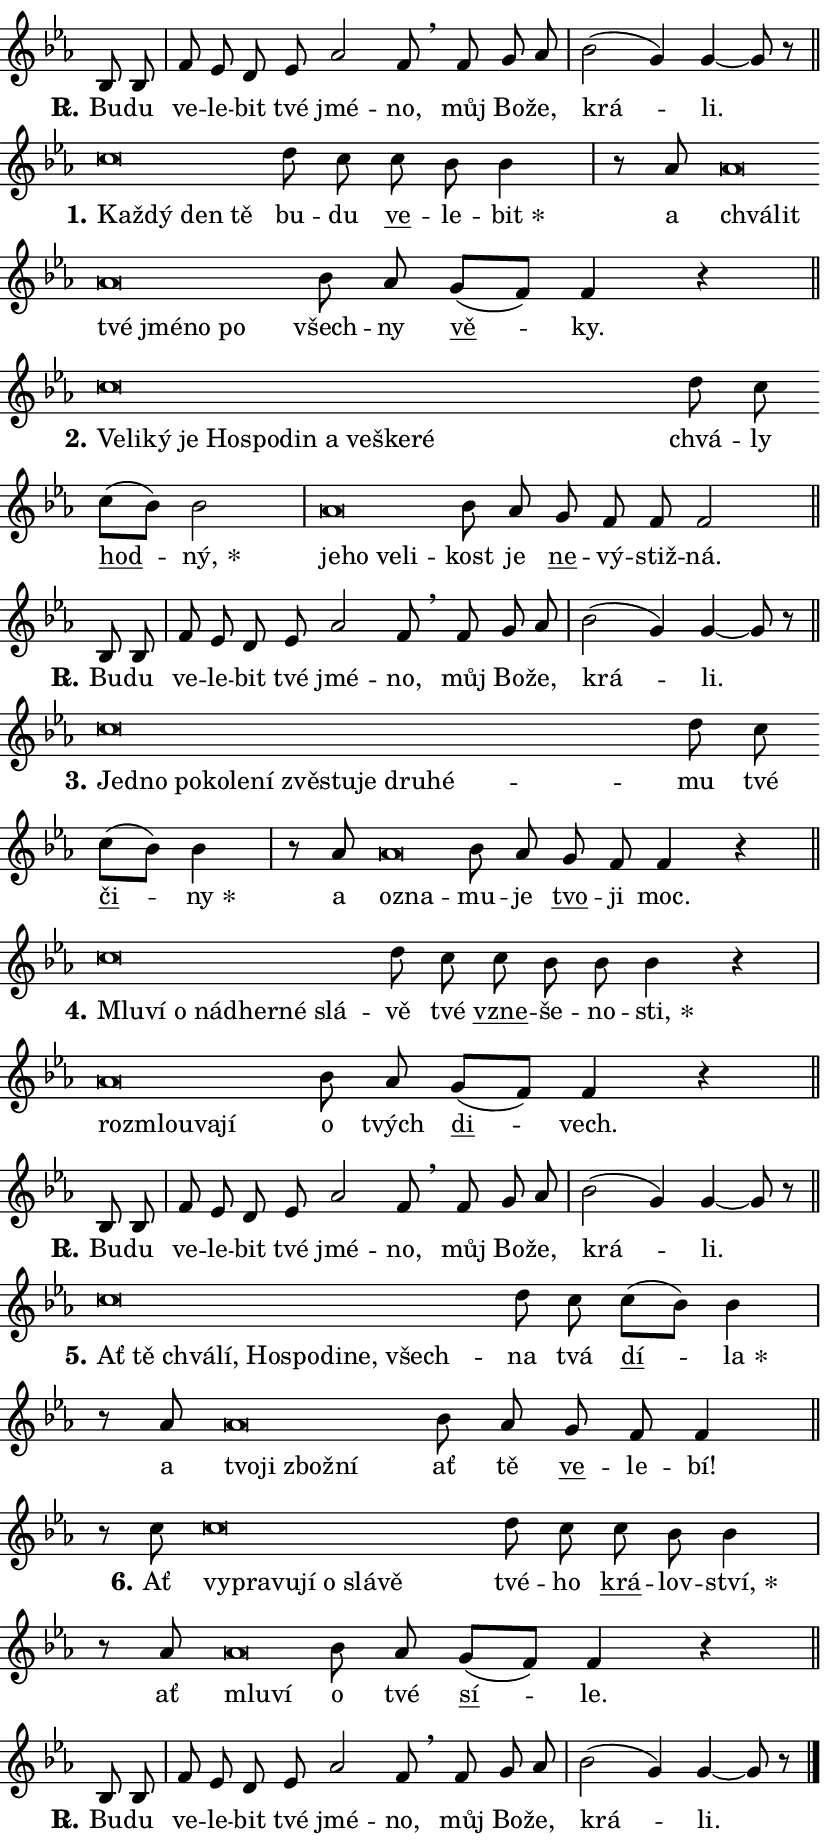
\version "2.24.0"
\header { tagline = "" }
\paper {
  indent = 0\cm
  top-margin = 0\cm
  right-margin = 0.13\cm % to fit lyric hyphens
  bottom-margin = 0\cm
  left-margin = 0\cm
  paper-width = 14\cm
  page-breaking = #ly:one-page-breaking
  system-system-spacing.basic-distance = #11
  score-system-spacing.basic-distance = #11
  ragged-last = ##f
}


%% Author: Thomas Morley
%% https://lists.gnu.org/archive/html/lilypond-user/2020-05/msg00002.html
#(define (line-position grob)
"Returns position of @var[grob} in current system:
   @code{'start}, if at first time-step
   @code{'end}, if at last time-step
   @code{'middle} otherwise
"
  (let* ((col (ly:item-get-column grob))
         (ln (ly:grob-object col 'left-neighbor))
         (rn (ly:grob-object col 'right-neighbor))
         (col-to-check-left (if (ly:grob? ln) ln col))
         (col-to-check-right (if (ly:grob? rn) rn col))
         (break-dir-left
           (and
             (ly:grob-property col-to-check-left 'non-musical #f)
             (ly:item-break-dir col-to-check-left)))
         (break-dir-right
           (and
             (ly:grob-property col-to-check-right 'non-musical #f)
             (ly:item-break-dir col-to-check-right))))
        (cond ((eqv? 1 break-dir-left) 'start)
              ((eqv? -1 break-dir-right) 'end)
              (else 'middle))))

#(define (tranparent-at-line-position vctor)
  (lambda (grob)
  "Relying on @code{line-position} select the relevant enry from @var{vctor}.
Used to determine transparency,"
    (case (line-position grob)
      ((end) (not (vector-ref vctor 0)))
      ((middle) (not (vector-ref vctor 1)))
      ((start) (not (vector-ref vctor 2))))))

noteHeadBreakVisibility =
#(define-music-function (break-visibility)(vector?)
"Makes @code{NoteHead}s transparent relying on @var{break-visibility}"
#{
  \override NoteHead.transparent =
    #(tranparent-at-line-position break-visibility)
#})

#(define delete-ledgers-for-transparent-note-heads
  (lambda (grob)
    "Reads whether a @code{NoteHead} is transparent.
If so this @code{NoteHead} is removed from @code{'note-heads} from
@var{grob}, which is supposed to be @code{LedgerLineSpanner}.
As a result ledgers are not printed for this @code{NoteHead}"
    (let* ((nhds-array (ly:grob-object grob 'note-heads))
           (nhds-list
             (if (ly:grob-array? nhds-array)
                 (ly:grob-array->list nhds-array)
                 '()))
           ;; Relies on the transparent-property being done before
           ;; Staff.LedgerLineSpanner.after-line-breaking is executed.
           ;; This is fragile ...
           (to-keep
             (remove
               (lambda (nhd)
                 (ly:grob-property nhd 'transparent #f))
               nhds-list)))
      ;; TODO find a better method to iterate over grob-arrays, similiar
      ;; to filter/remove etc for lists
      ;; For now rebuilt from scratch
      (set! (ly:grob-object grob 'note-heads)  '())
      (for-each
        (lambda (nhd)
          (ly:pointer-group-interface::add-grob grob 'note-heads nhd))
        to-keep))))

squashNotes = {
  \override NoteHead.X-extent = #'(-0.2 . 0.2)
  \override NoteHead.Y-extent = #'(-0.75 . 0)
  \override NoteHead.stencil =
    #(lambda (grob)
       (let ((pos (ly:grob-property grob 'staff-position)))
         (begin
           (if (< pos -7) (display "ERROR: Lower brevis then expected\n") (display ""))
           (if (<= pos -6) ly:text-interface::print ly:note-head::print))))
}
unSquashNotes = {
  \revert NoteHead.X-extent
  \revert NoteHead.Y-extent
  \revert NoteHead.stencil
}

hideNotes = \noteHeadBreakVisibility #begin-of-line-visible
unHideNotes = \noteHeadBreakVisibility #all-visible

% work-around for resetting accidentals
% https://lilypond.org/doc/v2.23/Documentation/notation/displaying-rhythms#unmetered-music
cadenzaMeasure = {
  \cadenzaOff
  \partial 1024 s1024
  \cadenzaOn
}

#(define-markup-command (accent layout props text) (markup?)
  "Underline accented syllable"
  (interpret-markup layout props
    #{\markup \override #'(offset . 4.3) \underline { #text }#}))

responsum = \markup \concat {
  "R" \hspace #-1.05 \path #0.1 #'((moveto 0 0.07) (lineto 0.9 0.8)) \hspace #0.05 "."
}

spaceSize = #0.6828661417322834 % exact space size for TeX Gyre Schola

\layout {
  \context {
    \Staff
    \remove "Time_signature_engraver"
    \override LedgerLineSpanner.after-line-breaking = #delete-ledgers-for-transparent-note-heads
  }
  \context {
    \Lyrics {
      \override LyricSpace.minimum-distance = \spaceSize
      \override LyricText.font-name = #"TeX Gyre Schola"
      \override LyricText.font-size = 1
      \override StanzaNumber.font-name = #"TeX Gyre Schola Bold"
      \override StanzaNumber.font-size = 1
    }
  }
  \context {
    \Score 
    \override NoteHead.text =
      #(lambda (grob) 
        (let ((pos (ly:grob-property grob 'staff-position)))
          #{\markup {
            \combine
              \halign #-0.55 \raise #(if (= pos -6) 0 0.5) \override #'(thickness . 2) \draw-line #'(3.2 . 0)
              \musicglyph "noteheads.sM1"
          }#}))
  }
}

% magnetic-lyrics.ily
%
%   written by
%     Jean Abou Samra <jean@abou-samra.fr>
%     Werner Lemberg <wl@gnu.org>
%
%   adapted by
%     Jiri Hon <jiri.hon@gmail.com>
%
% Version 2022-Apr-15

% https://www.mail-archive.com/lilypond-user@gnu.org/msg149350.html

#(define (Left_hyphen_pointer_engraver context)
   "Collect syllable-hyphen-syllable occurrences in lyrics and store
them in properties.  This engraver only looks to the left.  For
example, if the lyrics input is @code{foo -- bar}, it does the
following.

@itemize @bullet
@item
Set the @code{text} property of the @code{LyricHyphen} grob between
@q{foo} and @q{bar} to @code{foo}.

@item
Set the @code{left-hyphen} property of the @code{LyricText} grob with
text @q{foo} to the @code{LyricHyphen} grob between @q{foo} and
@q{bar}.
@end itemize

Use this auxiliary engraver in combination with the
@code{lyric-@/text::@/apply-@/magnetic-@/offset!} hook."
   (let ((hyphen #f)
         (text #f))
     (make-engraver
      (acknowledgers
       ((lyric-syllable-interface engraver grob source-engraver)
        (set! text grob)))
      (end-acknowledgers
       ((lyric-hyphen-interface engraver grob source-engraver)
        ;(when (not (grob::has-interface grob 'lyric-space-interface))
          (set! hyphen grob)));)
      ((stop-translation-timestep engraver)
       (when (and text hyphen)
         (ly:grob-set-object! text 'left-hyphen hyphen))
       (set! text #f)
       (set! hyphen #f)))))

#(define (lyric-text::apply-magnetic-offset! grob)
   "If the space between two syllables is less than the value in
property @code{LyricText@/.details@/.squash-threshold}, move the right
syllable to the left so that it gets concatenated with the left
syllable.

Use this function as a hook for
@code{LyricText@/.after-@/line-@/breaking} if the
@code{Left_@/hyphen_@/pointer_@/engraver} is active."
   (let ((hyphen (ly:grob-object grob 'left-hyphen #f)))
     (when hyphen
       (let ((left-text (ly:spanner-bound hyphen LEFT)))
         (when (grob::has-interface left-text 'lyric-syllable-interface)
           (let* ((common (ly:grob-common-refpoint grob left-text X))
                  (this-x-ext (ly:grob-extent grob common X))
                  (left-x-ext
                   (begin
                     ;; Trigger magnetism for left-text.
                     (ly:grob-property left-text 'after-line-breaking)
                     (ly:grob-extent left-text common X)))
                  ;; `delta` is the gap width between two syllables.
                  (delta (- (interval-start this-x-ext)
                            (interval-end left-x-ext)))
                  (details (ly:grob-property grob 'details))
                  (threshold (assoc-get 'squash-threshold details 0.2)))
             (when (< delta threshold)
               (let* (;; We have to manipulate the input text so that
                      ;; ligatures crossing syllable boundaries are not
                      ;; disabled.  For languages based on the Latin
                      ;; script this is essentially a beautification.
                      ;; However, for non-Western scripts it can be a
                      ;; necessity.
                      (lt (ly:grob-property left-text 'text))
                      (rt (ly:grob-property grob 'text))
                      (is-space (grob::has-interface hyphen 'lyric-space-interface))
                      (space (if is-space " " ""))
                      (extra-delta (if is-space spaceSize 0))
                      ;; Append new syllable.
                      (ltrt-space (if (and (string? lt) (string? rt))
                                (string-append lt space rt)
                                (make-concat-markup (list lt space rt))))
                      ;; Right-align `ltrt` to the right side.
                      (ltrt-space-markup (grob-interpret-markup
                               grob
                               (make-translate-markup
                                (cons (interval-length this-x-ext) 0)
                                (make-right-align-markup ltrt-space)))))
                 (begin
                   ;; Don't print `left-text`.
                   (ly:grob-set-property! left-text 'stencil #f)
                   ;; Set text and stencil (which holds all collected
                   ;; syllables so far) and shift it to the left.
                   (ly:grob-set-property! grob 'text ltrt-space)
                   (ly:grob-set-property! grob 'stencil ltrt-space-markup)
                   (ly:grob-translate-axis! grob (- (- delta extra-delta)) X))))))))))


#(define (lyric-hyphen::displace-bounds-first grob)
   ;; Make very sure this callback isn't triggered too early.
   (let ((left (ly:spanner-bound grob LEFT))
         (right (ly:spanner-bound grob RIGHT)))
     (ly:grob-property left 'after-line-breaking)
     (ly:grob-property right 'after-line-breaking)
     (ly:lyric-hyphen::print grob)))

squashThreshold = #0.4

\layout {
  \context {
    \Lyrics
    \consists #Left_hyphen_pointer_engraver
    \override LyricText.after-line-breaking =
      #lyric-text::apply-magnetic-offset!
    \override LyricHyphen.stencil = #lyric-hyphen::displace-bounds-first
    \override LyricText.details.squash-threshold = \squashThreshold
    \override LyricHyphen.minimum-distance = 0
    \override LyricHyphen.minimum-length = \squashThreshold
  }
}

squashText = \override LyricText.details.squash-threshold = 9999
unSquashText = \override LyricText.details.squash-threshold = \squashThreshold

leftText = \override LyricText.self-alignment-X = #LEFT
unLeftText = \revert LyricText.self-alignment-X

starOffset = #(lambda (grob) 
                (let ((x_offset (ly:self-alignment-interface::aligned-on-x-parent grob)))
                  (if (= x_offset 0) 0 (+ x_offset 1.2))))

star = #(define-music-function (syllable)(string?)
"Append star separator at the end of a syllable"
#{
  \once \override LyricText.X-offset = #starOffset
  \lyricmode { \markup {
    #syllable
    \override #'((font-name . "TeX Gyre Schola Bold")) \hspace #0.2 \lower #0.65 \larger "*"
  } }
#})

starAccent = #(define-music-function (syllable)(string?)
"Append star separator at the end of a syllable and make accent"
#{
  \once \override LyricText.X-offset = #starOffset
  \lyricmode { \markup {
    \accent #syllable
    \override #'((font-name . "TeX Gyre Schola Bold")) \hspace #0.2 \lower #0.65 \larger "*"
  } }
#})

breath = #(define-music-function (syllable)(string?)
"Append breathing indicator at the end of a syllable"
#{
  \lyricmode { \markup { #syllable "+" } }
#})

optionalBreath = #(define-music-function (syllable)(string?)
"Append optional breathing indicator at the end of a syllable"
#{
  \lyricmode { \markup { #syllable "(+)" } }
#})


\score {
    <<
        \new Voice = "melody" { \cadenzaOn \key es \major \relative { bes8 bes \cadenzaMeasure \bar "|" f' es d es as2 f8 \breathe \bar "" f g as \cadenzaMeasure \bar "|" bes2( g4) g~ g8 r \cadenzaMeasure \bar "||" \break } }
        \new Lyrics \lyricsto "melody" { \lyricmode { \set stanza = \responsum
Bu -- du ve -- le -- bit tvé jmé -- no, můj Bo -- že, krá -- li. } }
    >>
    \layout {}
}

\score {
    <<
        \new Voice = "melody" { \cadenzaOn \key es \major \relative { \squashNotes c''\breve*1/16 \hideNotes \breve*1/16 \bar "" \breve*1/16 \breve*1/16 \bar "" \unHideNotes \unSquashNotes d8 c \bar "" c bes bes4 \cadenzaMeasure \bar "|" r8 as8 \squashNotes as\breve*1/16 \hideNotes \breve*1/16 \bar "" \breve*1/16 \bar "" \breve*1/16 \bar "" \breve*1/16 \breve*1/16 \bar "" \unHideNotes \unSquashNotes bes8 as \bar "" g[( f)] f4 r \cadenzaMeasure \bar "||" \break } }
        \new Lyrics \lyricsto "melody" { \lyricmode { \set stanza = "1."
\leftText Kaž -- \squashText dý den tě \unLeftText \unSquashText bu -- du \markup \accent ve -- le -- \star bit a \leftText chvá -- \squashText lit tvé jmé -- no po \unLeftText \unSquashText všech -- ny \markup \accent vě -- ky. } }
    >>
    \layout {}
}

\score {
    <<
        \new Voice = "melody" { \cadenzaOn \key es \major \relative { \squashNotes c''\breve*1/16 \hideNotes \breve*1/16 \bar "" \breve*1/16 \bar "" \breve*1/16 \bar "" \breve*1/16 \bar "" \breve*1/16 \bar "" \breve*1/16 \bar "" \breve*1/16 \bar "" \breve*1/16 \bar "" \breve*1/16 \breve*1/16 \bar "" \unHideNotes \unSquashNotes d8 c \bar "" c[( bes)] bes2 \cadenzaMeasure \bar "|" \squashNotes as\breve*1/16 \hideNotes \breve*1/16 \bar "" \breve*1/16 \breve*1/16 \bar "" \unHideNotes \unSquashNotes bes8 as \bar "" g f f f2 \cadenzaMeasure \bar "||" \break } }
        \new Lyrics \lyricsto "melody" { \lyricmode { \set stanza = "2."
\leftText Ve -- \squashText li -- ký je Ho -- spo -- din a ve -- ške -- ré \unLeftText \unSquashText chvá -- ly \markup \accent hod -- \star ný, \leftText je -- \squashText ho ve -- li -- \unLeftText \unSquashText kost je \markup \accent ne -- vý -- stiž -- ná. } }
    >>
    \layout {}
}

\score {
    <<
        \new Voice = "melody" { \cadenzaOn \key es \major \relative { bes8 bes \cadenzaMeasure \bar "|" f' es d es as2 f8 \breathe \bar "" f g as \cadenzaMeasure \bar "|" bes2( g4) g~ g8 r \cadenzaMeasure \bar "||" \break } }
        \new Lyrics \lyricsto "melody" { \lyricmode { \set stanza = \responsum
Bu -- du ve -- le -- bit tvé jmé -- no, můj Bo -- že, krá -- li. } }
    >>
    \layout {}
}

\score {
    <<
        \new Voice = "melody" { \cadenzaOn \key es \major \relative { \squashNotes c''\breve*1/16 \hideNotes \breve*1/16 \bar "" \breve*1/16 \bar "" \breve*1/16 \bar "" \breve*1/16 \bar "" \breve*1/16 \bar "" \breve*1/16 \bar "" \breve*1/16 \bar "" \breve*1/16 \bar "" \breve*1/16 \breve*1/16 \bar "" \unHideNotes \unSquashNotes d8 c \bar "" c[( bes)] bes4 \cadenzaMeasure \bar "|" r8 as8 \squashNotes as\breve*1/16 \hideNotes \breve*1/16 \bar "" \unHideNotes \unSquashNotes bes8 as \bar "" g f f4 r \cadenzaMeasure \bar "||" \break } }
        \new Lyrics \lyricsto "melody" { \lyricmode { \set stanza = "3."
\leftText Jed -- \squashText no po -- ko -- le -- ní zvě -- stu -- je dru -- hé -- \unLeftText \unSquashText mu tvé \markup \accent či -- \star ny a \leftText o -- \squashText zna -- \unLeftText \unSquashText mu -- je \markup \accent tvo -- ji moc. } }
    >>
    \layout {}
}

\score {
    <<
        \new Voice = "melody" { \cadenzaOn \key es \major \relative { \squashNotes c''\breve*1/16 \hideNotes \breve*1/16 \bar "" \breve*1/16 \bar "" \breve*1/16 \bar "" \breve*1/16 \bar "" \breve*1/16 \breve*1/16 \bar "" \unHideNotes \unSquashNotes d8 c \bar "" c bes bes bes4 r \cadenzaMeasure \bar "|" \squashNotes as\breve*1/16 \hideNotes \breve*1/16 \bar "" \breve*1/16 \breve*1/16 \bar "" \unHideNotes \unSquashNotes bes8 as \bar "" g[( f)] f4 r \cadenzaMeasure \bar "||" \break } }
        \new Lyrics \lyricsto "melody" { \lyricmode { \set stanza = "4."
\leftText Mlu -- \squashText ví o nád -- her -- né slá -- \unLeftText \unSquashText vě tvé \markup \accent vzne -- še -- no -- \star sti, \leftText roz -- \squashText mlou -- va -- jí \unLeftText \unSquashText o tvých \markup \accent di -- vech. } }
    >>
    \layout {}
}

\score {
    <<
        \new Voice = "melody" { \cadenzaOn \key es \major \relative { bes8 bes \cadenzaMeasure \bar "|" f' es d es as2 f8 \breathe \bar "" f g as \cadenzaMeasure \bar "|" bes2( g4) g~ g8 r \cadenzaMeasure \bar "||" \break } }
        \new Lyrics \lyricsto "melody" { \lyricmode { \set stanza = \responsum
Bu -- du ve -- le -- bit tvé jmé -- no, můj Bo -- že, krá -- li. } }
    >>
    \layout {}
}

\score {
    <<
        \new Voice = "melody" { \cadenzaOn \key es \major \relative { \squashNotes c''\breve*1/16 \hideNotes \breve*1/16 \bar "" \breve*1/16 \bar "" \breve*1/16 \bar "" \breve*1/16 \bar "" \breve*1/16 \bar "" \breve*1/16 \bar "" \breve*1/16 \breve*1/16 \bar "" \unHideNotes \unSquashNotes d8 c \bar "" c[( bes)] bes4 \cadenzaMeasure \bar "|" r8 as8 \squashNotes as\breve*1/16 \hideNotes \breve*1/16 \bar "" \breve*1/16 \breve*1/16 \bar "" \unHideNotes \unSquashNotes bes8 as \bar "" g f f4 \cadenzaMeasure \bar "||" \break } }
        \new Lyrics \lyricsto "melody" { \lyricmode { \set stanza = "5."
\leftText Ať \squashText tě chvá -- lí, Ho -- spo -- di -- ne, všech -- \unLeftText \unSquashText na tvá \markup \accent dí -- \star la a \leftText tvo -- \squashText ji zbož -- ní \unLeftText \unSquashText ať tě \markup \accent ve -- le -- bí! } }
    >>
    \layout {}
}

\score {
    <<
        \new Voice = "melody" { \cadenzaOn \key es \major \relative { r8 c''8 \squashNotes c\breve*1/16 \hideNotes \breve*1/16 \bar "" \breve*1/16 \bar "" \breve*1/16 \bar "" \breve*1/16 \bar "" \breve*1/16 \breve*1/16 \bar "" \unHideNotes \unSquashNotes d8 c \bar "" c bes bes4 \cadenzaMeasure \bar "|" r8 as8 \squashNotes as\breve*1/16 \hideNotes \breve*1/16 \bar "" \unHideNotes \unSquashNotes bes8 as \bar "" g[( f)] f4 r \cadenzaMeasure \bar "||" \break } }
        \new Lyrics \lyricsto "melody" { \lyricmode { \set stanza = "6."
Ať \leftText vy -- \squashText pra -- vu -- jí o slá -- vě \unLeftText \unSquashText tvé -- ho \markup \accent krá -- lov -- \star ství, ať \leftText mlu -- \squashText ví \unLeftText \unSquashText o tvé \markup \accent sí -- le. } }
    >>
    \layout {}
}

\score {
    <<
        \new Voice = "melody" { \cadenzaOn \key es \major \relative { bes8 bes \cadenzaMeasure \bar "|" f' es d es as2 f8 \breathe \bar "" f g as \cadenzaMeasure \bar "|" bes2( g4) g~ g8 r \cadenzaMeasure \bar "||" \break } \bar "|." }
        \new Lyrics \lyricsto "melody" { \lyricmode { \set stanza = \responsum
Bu -- du ve -- le -- bit tvé jmé -- no, můj Bo -- že, krá -- li. } }
    >>
    \layout {}
}
